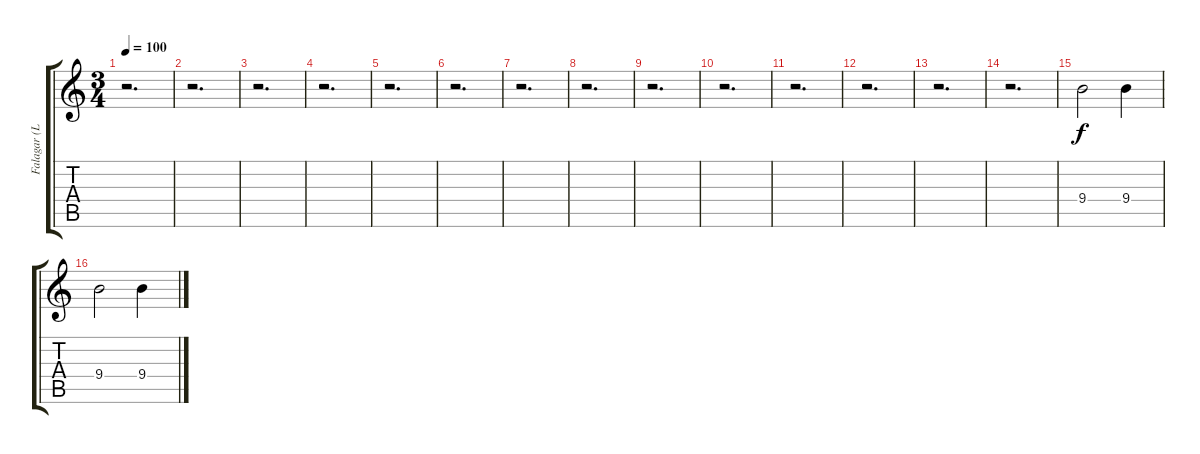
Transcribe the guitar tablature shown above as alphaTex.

\track ("Falagar (Lead)" "Falagar (L") {instrument distortionguitar}
\staff {score tabs}
\tuning (E4 B3 G3 D3 A2 E2) {hide}
\ts (3 4)
\tempo 100
\clef g2
\ks c
r.2{d dy f} |
r.2{d} |
r.2{d} |
r.2{d} |
r.2{d} |
r.2{d} |
r.2{d} |
r.2{d} |
r.2{d} |
r.2{d} |
r.2{d} |
r.2{d} |
r.2{d} |
r.2{d} |
9.4.2 9.4.4 |
9.4.2 9.4.4
